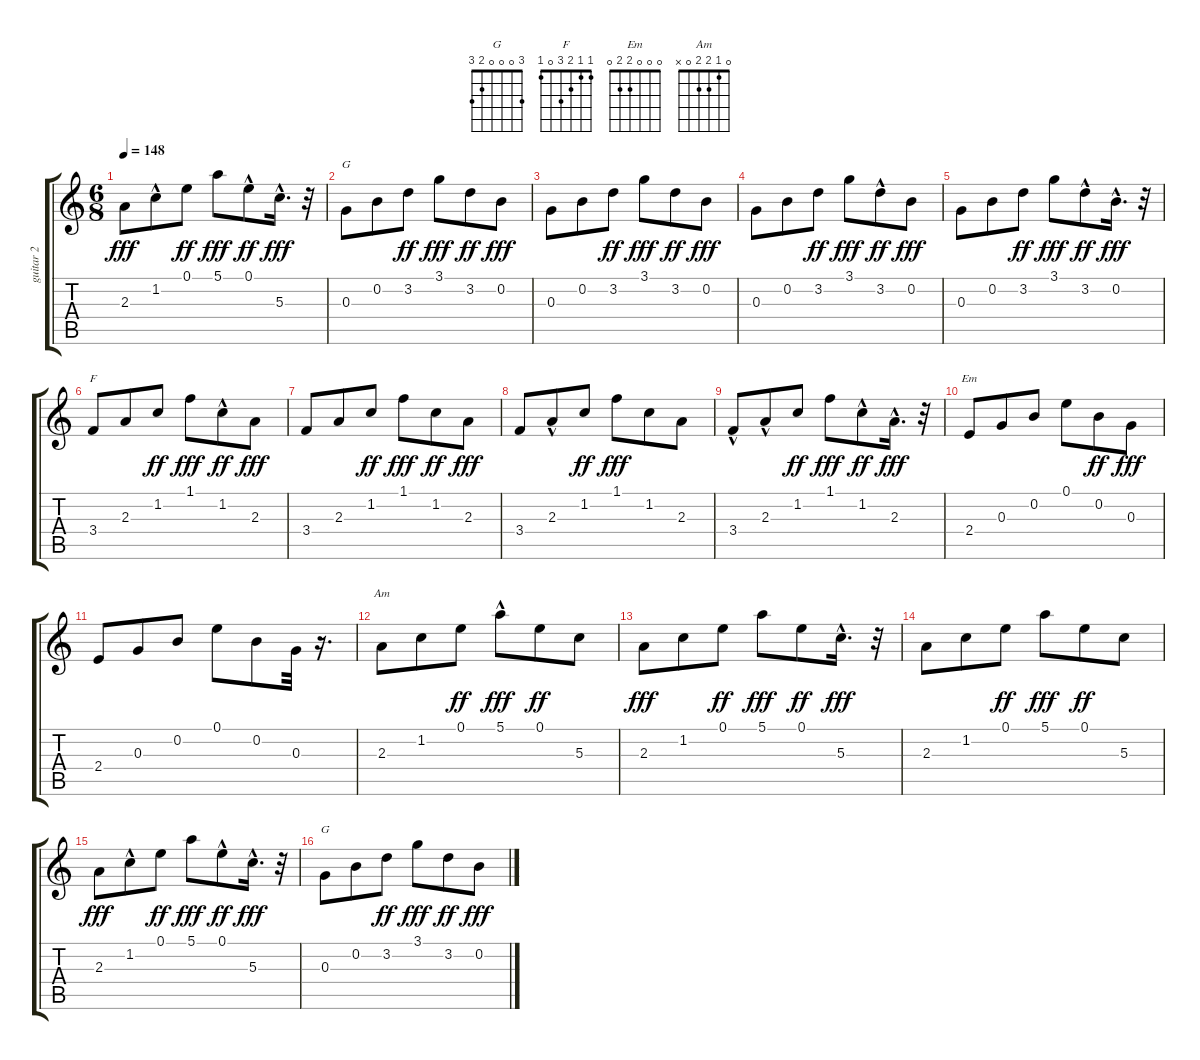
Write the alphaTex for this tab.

\track ("guitar 2" "guitar 2") {instrument acousticguitarsteel}
\staff {score tabs}
\tuning (E4 B3 G3 D3 A2 E2) {hide}
\chord ("G" 3 3 4 5 5 3)
\chord ("F" 1 1 2 3 0 1)
\chord ("Em" 0 0 0 2 2 0)
\chord ("Am" 0 1 2 2 0 x)
\chord ("G" 3 0 0 0 2 3)
\ts (6 8)
\tempo 148
\clef g2
\ks c
2.3.8{dy fff} 1.2{hac}.8 0.1.8{dy ff} 5.1.8{dy fff} 0.1{hac}.8{dy ff} 5.3{hac}.16{d dy fff} r.32 |
0.3.8{ch "G"} 0.2.8 3.2.8{dy ff} 3.1.8{dy fff} 3.2.8{dy ff} 0.2.8{dy fff} |
0.3.8 0.2.8 3.2.8{dy ff} 3.1.8{dy fff} 3.2.8{dy ff} 0.2.8{dy fff} |
0.3.8 0.2.8 3.2.8{dy ff} 3.1.8{dy fff} 3.2{hac}.8{dy ff} 0.2.8{dy fff} |
0.3.8 0.2.8 3.2.8{dy ff} 3.1.8{dy fff} 3.2{hac}.8{dy ff} 0.2{hac}.16{d dy fff} r.32 |
3.4.8{ch "F"} 2.3.8 1.2.8{dy ff} 1.1.8{dy fff} 1.2{hac}.8{dy ff} 2.3.8{dy fff} |
3.4.8 2.3.8 1.2.8{dy ff} 1.1.8{dy fff} 1.2.8{dy ff} 2.3.8{dy fff} |
3.4.8 2.3{hac}.8 1.2.8{dy ff} 1.1.8{dy fff} 1.2.8 2.3.8 |
3.4{hac}.8 2.3{hac}.8 1.2.8{dy ff} 1.1.8{dy fff} 1.2{hac}.8{dy ff} 2.3{hac}.16{d dy fff} r.32 |
2.4.8{ch "Em"} 0.3.8 0.2.8 0.1.8 0.2.8{dy ff} 0.3.8{dy fff} |
2.4.8 0.3.8 0.2.8 0.1.8 0.2.8 0.3.32 r.16{d} |
2.3.8{ch "Am"} 1.2.8 0.1.8{dy ff} 5.1{hac}.8{dy fff} 0.1.8{dy ff} 5.3.8 |
2.3.8{dy fff} 1.2.8 0.1.8{dy ff} 5.1.8{dy fff} 0.1.8{dy ff} 5.3{hac}.16{d dy fff} r.32 |
2.3.8 1.2.8 0.1.8{dy ff} 5.1.8{dy fff} 0.1.8{dy ff} 5.3.8 |
2.3.8{dy fff} 1.2{hac}.8 0.1.8{dy ff} 5.1.8{dy fff} 0.1{hac}.8{dy ff} 5.3{hac}.16{d dy fff} r.32 |
0.3.8{ch "G"} 0.2.8 3.2.8{dy ff} 3.1.8{dy fff} 3.2.8{dy ff} 0.2.8{dy fff}
